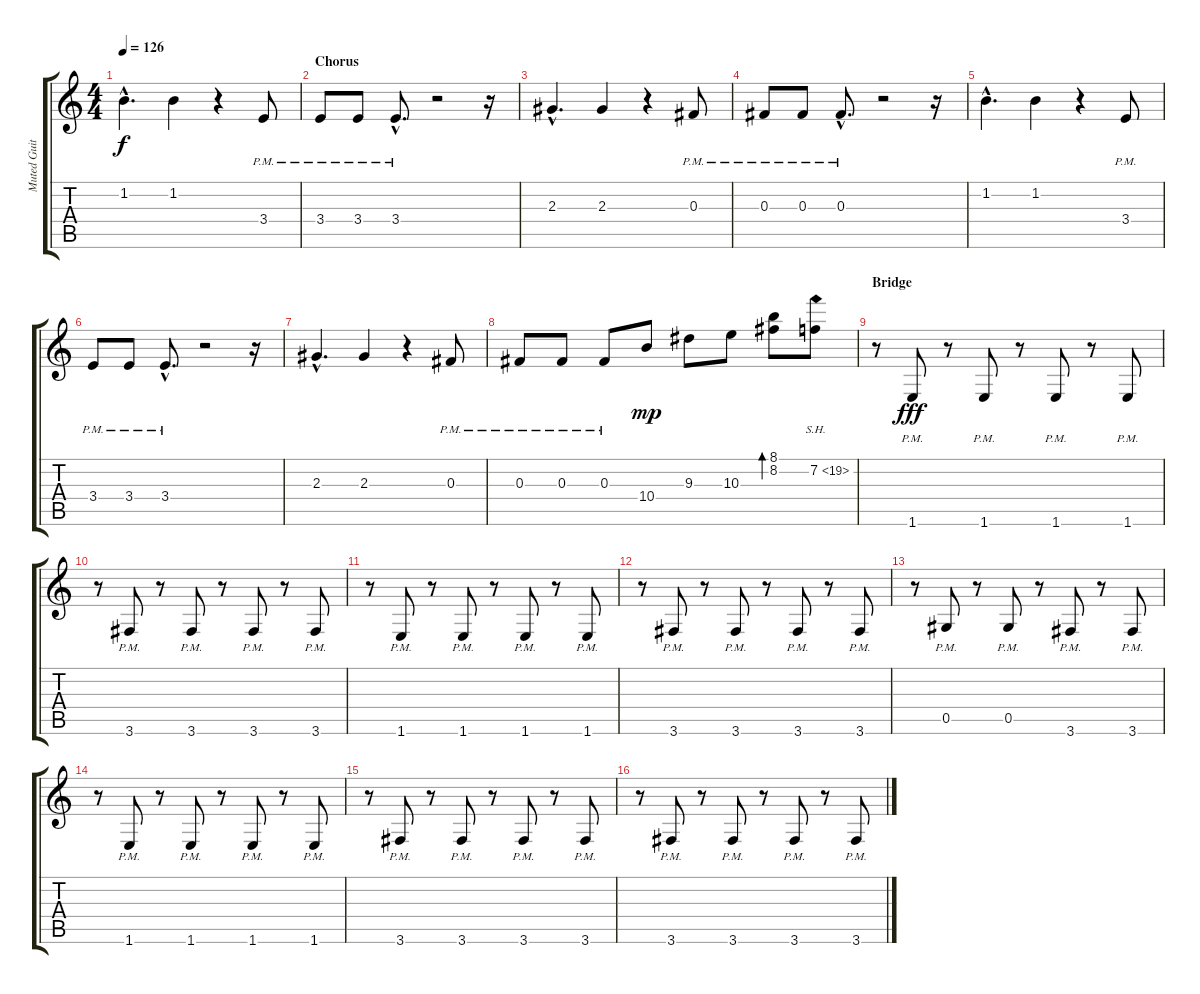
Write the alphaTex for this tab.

\track ("Muted Guitar" "Muted Guit") {instrument electricguitarmuted}
\staff {score tabs}
\tuning (Eb4 Bb3 Gb3 Db3 Ab2 Eb2) {hide}
\ts (4 4)
\tempo 126
\clef g2
\ks c
1.2{hac}.4{d dy f} 1.2.4 r.4 3.4{pm}.8 |
\section ("" "Chorus")
3.4{pm}.8 3.4{pm}.8 3.4{hac pm}.8{d} r.2 r.16 |
2.3{hac}.4{d} 2.3.4 r.4 0.3{pm}.8 |
0.3{pm}.8 0.3{pm}.8 0.3{hac pm}.8{d} r.2 r.16 |
1.2{hac}.4{d} 1.2.4 r.4 3.4{pm}.8 |
3.4{pm}.8 3.4{pm}.8 3.4{hac pm}.8{d} r.2 r.16 |
2.3{hac}.4{d} 2.3.4 r.4 0.3{pm}.8 |
0.3{pm}.8 0.3{pm}.8 0.3{pm}.8 10.4.8{dy mp} 9.3.8 10.3.8 (8.1 8.2).8{bd 120} 7.2{sh 12}.8 |
\section ("" "Bridge")
r.8 1.6{pm}.8{dy fff volume 13 instrument electricguitarjazz} r.8 1.6{pm}.8 r.8 1.6{pm}.8 r.8 1.6{pm}.8 |
r.8 3.6{pm}.8 r.8 3.6{pm}.8 r.8 3.6{pm}.8 r.8 3.6{pm}.8 |
r.8 1.6{pm}.8 r.8 1.6{pm}.8 r.8 1.6{pm}.8 r.8 1.6{pm}.8 |
r.8 3.6{pm}.8 r.8 3.6{pm}.8 r.8 3.6{pm}.8 r.8 3.6{pm}.8 |
r.8 0.5{pm}.8 r.8 0.5{pm}.8 r.8 3.6{pm}.8 r.8 3.6{pm}.8 |
r.8 1.6{pm}.8 r.8 1.6{pm}.8 r.8 1.6{pm}.8 r.8 1.6{pm}.8 |
r.8 3.6{pm}.8 r.8 3.6{pm}.8 r.8 3.6{pm}.8 r.8 3.6{pm}.8 |
r.8 3.6{pm}.8 r.8 3.6{pm}.8 r.8 3.6{pm}.8 r.8 3.6{pm}.8
